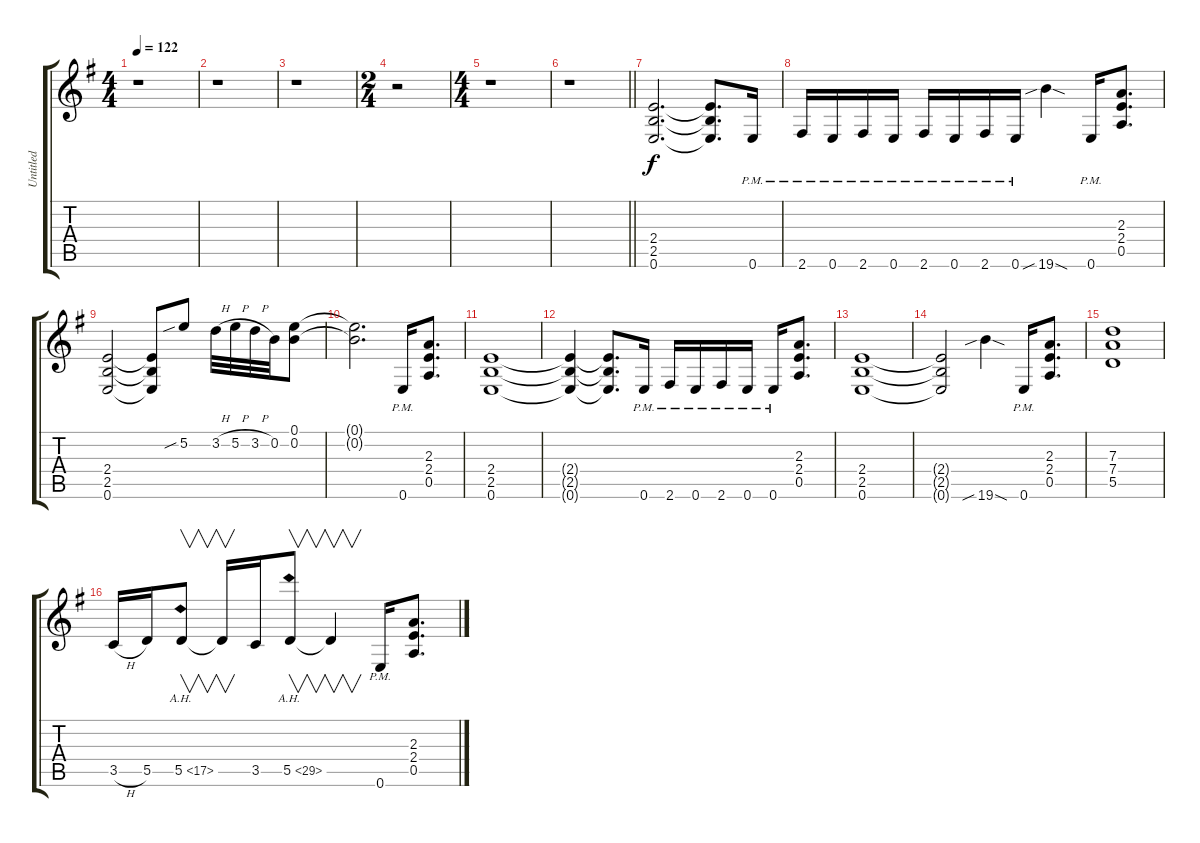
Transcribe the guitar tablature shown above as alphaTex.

\track ("Untitled" "Untitled") {instrument distortionguitar}
\staff {score tabs}
\tuning (E4 B3 G3 D3 A2 E2) {hide}
\ts (4 4)
\tempo 122
\clef g2
\ks g
r.1{dy f} |
r.1 |
r.1 |
\ts (2 4)
r.2 |
\ts (4 4)
r.1 |
\barLineRight lightlight
r.1 |
(2.4 2.5 0.6).2{d} (2.4{t} 2.5{t} 0.6{t}).8{d} 0.6{pm}.16 |
2.6{pm}.16 0.6{pm}.16 2.6{pm}.16 0.6{pm}.16 2.6{pm}.16 0.6{pm}.16 2.6{pm}.16 0.6{pm}.16 19.6{sib sod}.4 0.6{pm}.16 (2.3 2.4 0.5).8{d} |
(2.4 2.5 0.6).2 (2.4{t} 2.5{t} 0.6{t}).8 5.2{sib}.8 3.2{h}.32 5.2{h}.32 3.2{h}.32 0.2.32 (0.1 0.2).8 |
(0.1{t} 0.2{t}).2{d} 0.6{pm}.16 (2.3 2.4 0.5).8{d} |
(2.4 2.5 0.6).1 |
(2.4{t} 2.5{t} 0.6{t}).4 (2.4{t} 2.5{t} 0.6{t}).8{d} 0.6{pm}.16 2.6{pm}.16 0.6{pm}.16 2.6{pm}.16 0.6{pm}.16 0.6{pm}.16 (2.3 2.4 0.5).8{d} |
(2.4 2.5 0.6).1 |
(2.4{t} 2.5{t} 0.6{t}).2 19.6{sib sod}.4 0.6{pm}.16 (2.3 2.4 0.5).8{d} |
(7.3 7.4 5.5).1 |
3.5{h}.16 5.5.16 5.5{ah 12}.8{v} 5.5{t}.16{v} 3.5.16 5.5{ah 24}.8{v} 5.5{t}.4{v} 0.6{pm}.16 (2.3 2.4 0.5).8{d}
